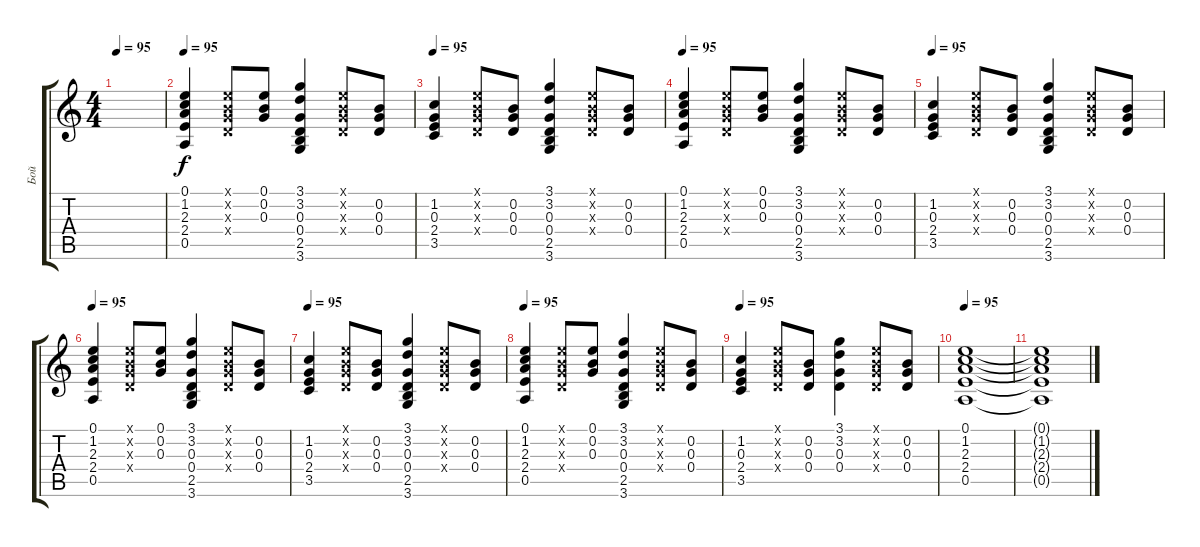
\track ("Бой" "Бой") {instrument acousticguitarsteel}
\staff {score tabs}
\tuning (E4 B3 G3 D3 A2 E2) {hide}
\ts (4 4)
\tempo 95
\clef g2
\ks c
|
\tempo 95
(0.1 1.2 2.3 2.4 0.5).4 (0.1{x} 0.2{x} 0.3{x} 0.4{x}).8 (0.1 0.2 0.3).8 (3.1 3.2 0.3 0.4 2.5 3.6).4 (0.1{x} 0.2{x} 0.3{x} 0.4{x}).8 (0.2 0.3 0.4).8 |
\tempo 95
(1.2 0.3 2.4 3.5).4 (0.1{x} 0.2{x} 0.3{x} 0.4{x}).8 (0.2 0.3 0.4).8 (3.1 3.2 0.3 0.4 2.5 3.6).4 (0.1{x} 0.2{x} 0.3{x} 0.4{x}).8 (0.2 0.3 0.4).8 |
\tempo 95
(0.1 1.2 2.3 2.4 0.5).4 (0.1{x} 0.2{x} 0.3{x} 0.4{x}).8 (0.1 0.2 0.3).8 (3.1 3.2 0.3 0.4 2.5 3.6).4 (0.1{x} 0.2{x} 0.3{x} 0.4{x}).8 (0.2 0.3 0.4).8 |
\tempo 95
(1.2 0.3 2.4 3.5).4 (0.1{x} 0.2{x} 0.3{x} 0.4{x}).8 (0.2 0.3 0.4).8 (3.1 3.2 0.3 0.4 2.5 3.6).4 (0.1{x} 0.2{x} 0.3{x} 0.4{x}).8 (0.2 0.3 0.4).8 |
\tempo 95
(0.1 1.2 2.3 2.4 0.5).4 (0.1{x} 0.2{x} 0.3{x} 0.4{x}).8 (0.1 0.2 0.3).8 (3.1 3.2 0.3 0.4 2.5 3.6).4 (0.1{x} 0.2{x} 0.3{x} 0.4{x}).8 (0.2 0.3 0.4).8 |
\tempo 95
(1.2 0.3 2.4 3.5).4 (0.1{x} 0.2{x} 0.3{x} 0.4{x}).8 (0.2 0.3 0.4).8 (3.1 3.2 0.3 0.4 2.5 3.6).4 (0.1{x} 0.2{x} 0.3{x} 0.4{x}).8 (0.2 0.3 0.4).8 |
\tempo 95
(0.1 1.2 2.3 2.4 0.5).4 (0.1{x} 0.2{x} 0.3{x} 0.4{x}).8 (0.1 0.2 0.3).8 (3.1 3.2 0.3 0.4 2.5 3.6).4 (0.1{x} 0.2{x} 0.3{x} 0.4{x}).8 (0.2 0.3 0.4).8 |
\tempo 95
(1.2 0.3 2.4 3.5).4 (0.1{x} 0.2{x} 0.3{x} 0.4{x}).8 (0.2 0.3 0.4).8 (3.1 3.2 0.3 0.4).4 (0.1{x} 0.2{x} 0.3{x} 0.4{x}).8 (0.2 0.3 0.4).8 |
\tempo 95
(0.1 1.2 2.3 2.4 0.5).1 |
(0.1{t} 1.2{t} 2.3{t} 2.4{t} 0.5{t}).1
